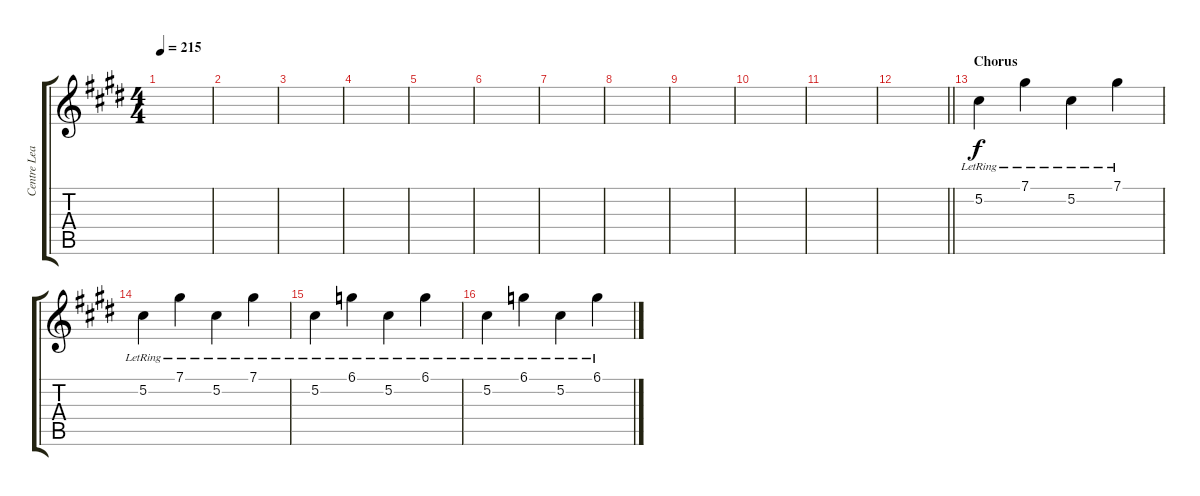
\track ("Centre Lead" "Centre Lea") {instrument electricguitarclean}
\staff {score tabs}
\tuning (Db4 Ab3 E3 B2 Gb2 Db2) {hide}
\ts (4 4)
\tempo 215
\clef g2
\ks e
|
|
|
|
|
|
|
|
|
|
|
\barLineRight lightlight
|
\section ("" "Chorus")
5.2{lr}.4 7.1{lr}.4 5.2{lr}.4 7.1{lr}.4 |
5.2{lr}.4 7.1{lr}.4 5.2{lr}.4 7.1{lr}.4 |
5.2{lr}.4 6.1{lr}.4 5.2{lr}.4 6.1{lr}.4 |
5.2{lr}.4 6.1{lr}.4 5.2{lr}.4 6.1{lr}.4
